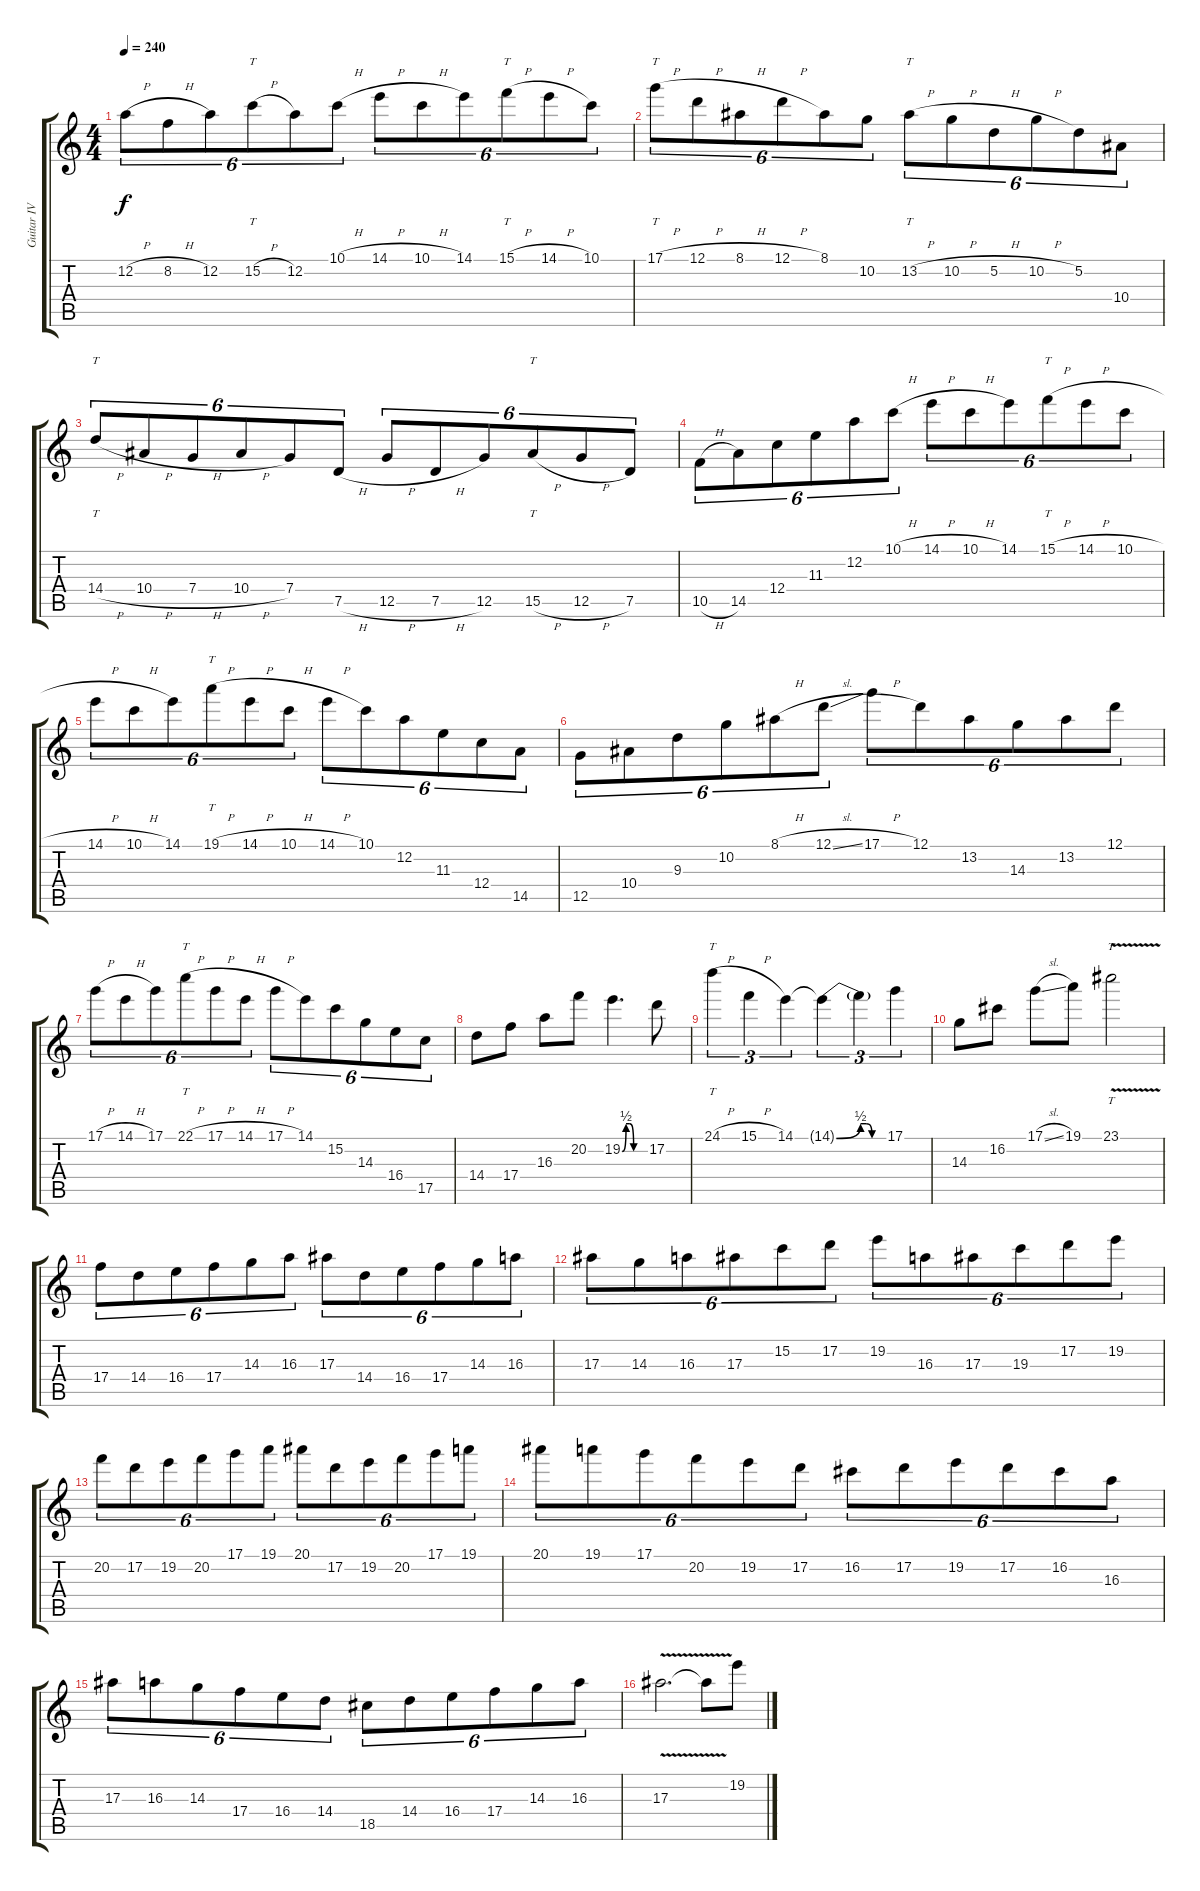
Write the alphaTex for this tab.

\track ("Guitar IV (solo II)" "Guitar IV ") {instrument overdrivenguitar}
\staff {score tabs}
\tuning (D4 A3 F3 C3 G2 D2) {hide}
\ts (4 4)
\tempo 240
\clef g2
\ks c
12.2{h}.8{tu (6 4) dy f} 8.2{h}.8{tu (6 4)} 12.2.8{tu (6 4)} 15.2{h}.8{tt tu (6 4)} 12.2.8{tu (6 4)} 10.1{h}.8{tu (6 4)} 14.1{h}.8{tu (6 4)} 10.1{h}.8{tu (6 4)} 14.1.8{tu (6 4)} 15.1{h}.8{tt tu (6 4)} 14.1{h}.8{tu (6 4)} 10.1.8{tu (6 4)} |
17.1{h}.8{tt tu (6 4)} 12.1{h}.8{tu (6 4)} 8.1{h}.8{tu (6 4)} 12.1{h}.8{tu (6 4)} 8.1.8{tu (6 4)} 10.2.8{tu (6 4)} 13.2{h}.8{tt tu (6 4)} 10.2{h}.8{tu (6 4)} 5.2{h}.8{tu (6 4)} 10.2{h}.8{tu (6 4)} 5.2.8{tu (6 4)} 10.4.8{tu (6 4)} |
14.4{h}.8{tt tu (6 4)} 10.4{h}.8{tu (6 4)} 7.4{h}.8{tu (6 4)} 10.4{h}.8{tu (6 4)} 7.4.8{tu (6 4)} 7.5{h}.8{tu (6 4)} 12.5{h}.8{tu (6 4)} 7.5{h}.8{tu (6 4)} 12.5.8{tu (6 4)} 15.5{h}.8{tt tu (6 4)} 12.5{h}.8{tu (6 4)} 7.5.8{tu (6 4)} |
10.5{h}.8{tu (6 4)} 14.5.8{tu (6 4)} 12.4.8{tu (6 4)} 11.3.8{tu (6 4)} 12.2.8{tu (6 4)} 10.1{h}.8{tu (6 4)} 14.1{h}.8{tu (6 4)} 10.1{h}.8{tu (6 4)} 14.1.8{tu (6 4)} 15.1{h}.8{tt tu (6 4)} 14.1{h}.8{tu (6 4)} 10.1{h}.8{tu (6 4)} |
14.1{h}.8{tu (6 4)} 10.1{h}.8{tu (6 4)} 14.1.8{tu (6 4)} 19.1{h}.8{tt tu (6 4)} 14.1{h}.8{tu (6 4)} 10.1{h}.8{tu (6 4)} 14.1{h}.8{tu (6 4)} 10.1.8{tu (6 4)} 12.2.8{tu (6 4)} 11.3.8{tu (6 4)} 12.4.8{tu (6 4)} 14.5.8{tu (6 4)} |
12.5.8{tu (6 4)} 10.4.8{tu (6 4)} 9.3.8{tu (6 4)} 10.2.8{tu (6 4)} 8.1{h}.8{tu (6 4)} 12.1{sl}.8{tu (6 4)} 17.1{h}.8{tu (6 4)} 12.1.8{tu (6 4)} 13.2.8{tu (6 4)} 14.3.8{tu (6 4)} 13.2.8{tu (6 4)} 12.1.8{tu (6 4)} |
17.1{h}.8{tu (6 4)} 14.1{h}.8{tu (6 4)} 17.1.8{tu (6 4)} 22.1{h}.8{tt tu (6 4)} 17.1{h}.8{tu (6 4)} 14.1{h}.8{tu (6 4)} 17.1{h}.8{tu (6 4)} 14.1.8{tu (6 4)} 15.2.8{tu (6 4)} 14.3.8{tu (6 4)} 16.4.8{tu (6 4)} 17.5.8{tu (6 4)} |
14.4.8 17.4.8 16.3.8 20.2.8 19.2{be (custom 0 0 10 2 20 2 30 0 60 0)}.4{d} 17.2.8 |
24.1{h}.4{tt tu (3 2)} 15.1{h}.4{tu (3 2)} 14.1.4{tu (3 2)} 14.1{be (bend 0 0 60 2) t}.4{tu (3 2)} 14.1{be (custom 0 2 15 2 30 0 60 0) t}.4{tu (3 2)} 17.1.4{tu (3 2)} |
14.3.8 16.2.8 17.1{sl}.8 19.1.8 23.1{v}.2{tt} |
17.4.8{tu (6 4)} 14.4.8{tu (6 4)} 16.4.8{tu (6 4)} 17.4.8{tu (6 4)} 14.3.8{tu (6 4)} 16.3.8{tu (6 4)} 17.3.8{tu (6 4)} 14.4.8{tu (6 4)} 16.4.8{tu (6 4)} 17.4.8{tu (6 4)} 14.3.8{tu (6 4)} 16.3.8{tu (6 4)} |
17.3.8{tu (6 4)} 14.3.8{tu (6 4)} 16.3.8{tu (6 4)} 17.3.8{tu (6 4)} 15.2.8{tu (6 4)} 17.2.8{tu (6 4)} 19.2.8{tu (6 4)} 16.3.8{tu (6 4)} 17.3.8{tu (6 4)} 19.3.8{tu (6 4)} 17.2.8{tu (6 4)} 19.2.8{tu (6 4)} |
20.2.8{tu (6 4)} 17.2.8{tu (6 4)} 19.2.8{tu (6 4)} 20.2.8{tu (6 4)} 17.1.8{tu (6 4)} 19.1.8{tu (6 4)} 20.1.8{tu (6 4)} 17.2.8{tu (6 4)} 19.2.8{tu (6 4)} 20.2.8{tu (6 4)} 17.1.8{tu (6 4)} 19.1.8{tu (6 4)} |
20.1.8{tu (6 4)} 19.1.8{tu (6 4)} 17.1.8{tu (6 4)} 20.2.8{tu (6 4)} 19.2.8{tu (6 4)} 17.2.8{tu (6 4)} 16.2.8{tu (6 4)} 17.2.8{tu (6 4)} 19.2.8{tu (6 4)} 17.2.8{tu (6 4)} 16.2.8{tu (6 4)} 16.3.8{tu (6 4)} |
17.3.8{tu (6 4)} 16.3.8{tu (6 4)} 14.3.8{tu (6 4)} 17.4.8{tu (6 4)} 16.4.8{tu (6 4)} 14.4.8{tu (6 4)} 18.5.8{tu (6 4)} 14.4.8{tu (6 4)} 16.4.8{tu (6 4)} 17.4.8{tu (6 4)} 14.3.8{tu (6 4)} 16.3.8{tu (6 4)} |
17.3{v}.2{d} 17.3{t}.8 19.2.8
